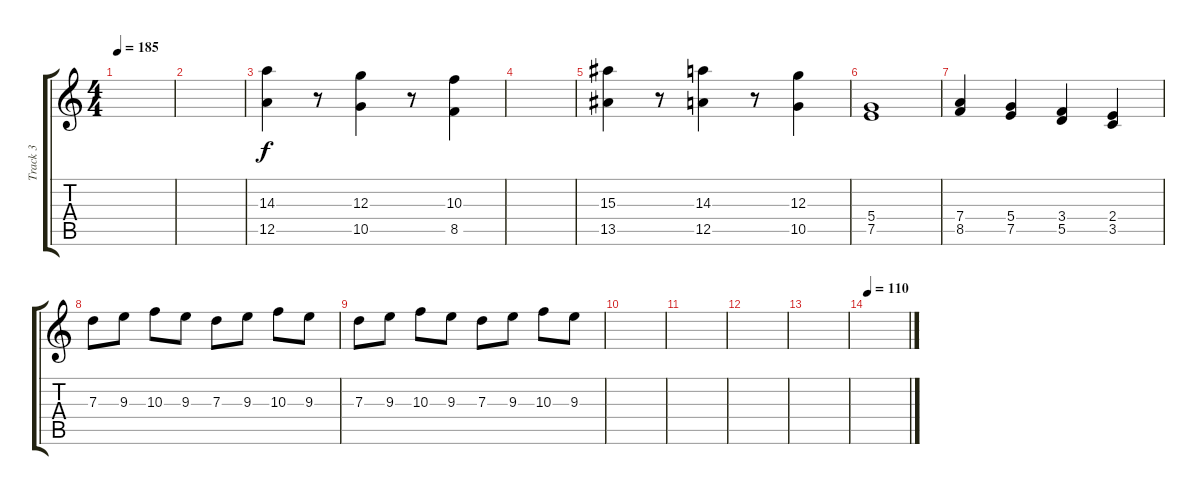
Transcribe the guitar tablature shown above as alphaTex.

\track ("Track 3" "Track 3") {instrument distortionguitar}
\staff {score tabs}
\tuning (E4 B3 G3 D3 A2 D2) {hide}
\ts (4 4)
\tempo 185
\clef g2
\ks c
|
|
(14.3 12.5).4 r.8 (12.3 10.5).4 r.8 (10.3 8.5).4 |
|
(15.3 13.5).4 r.8 (14.3 12.5).4 r.8 (12.3 10.5).4 |
(5.4 7.5).1 |
(7.4 8.5).4 (5.4 7.5).4 (3.4 5.5).4 (2.4 3.5).4 |
7.3.8 9.3.8 10.3.8 9.3.8 7.3.8 9.3.8 10.3.8 9.3.8 |
7.3.8 9.3.8 10.3.8 9.3.8 7.3.8 9.3.8 10.3.8 9.3.8 |
|
|
|
|
\tempo 110
